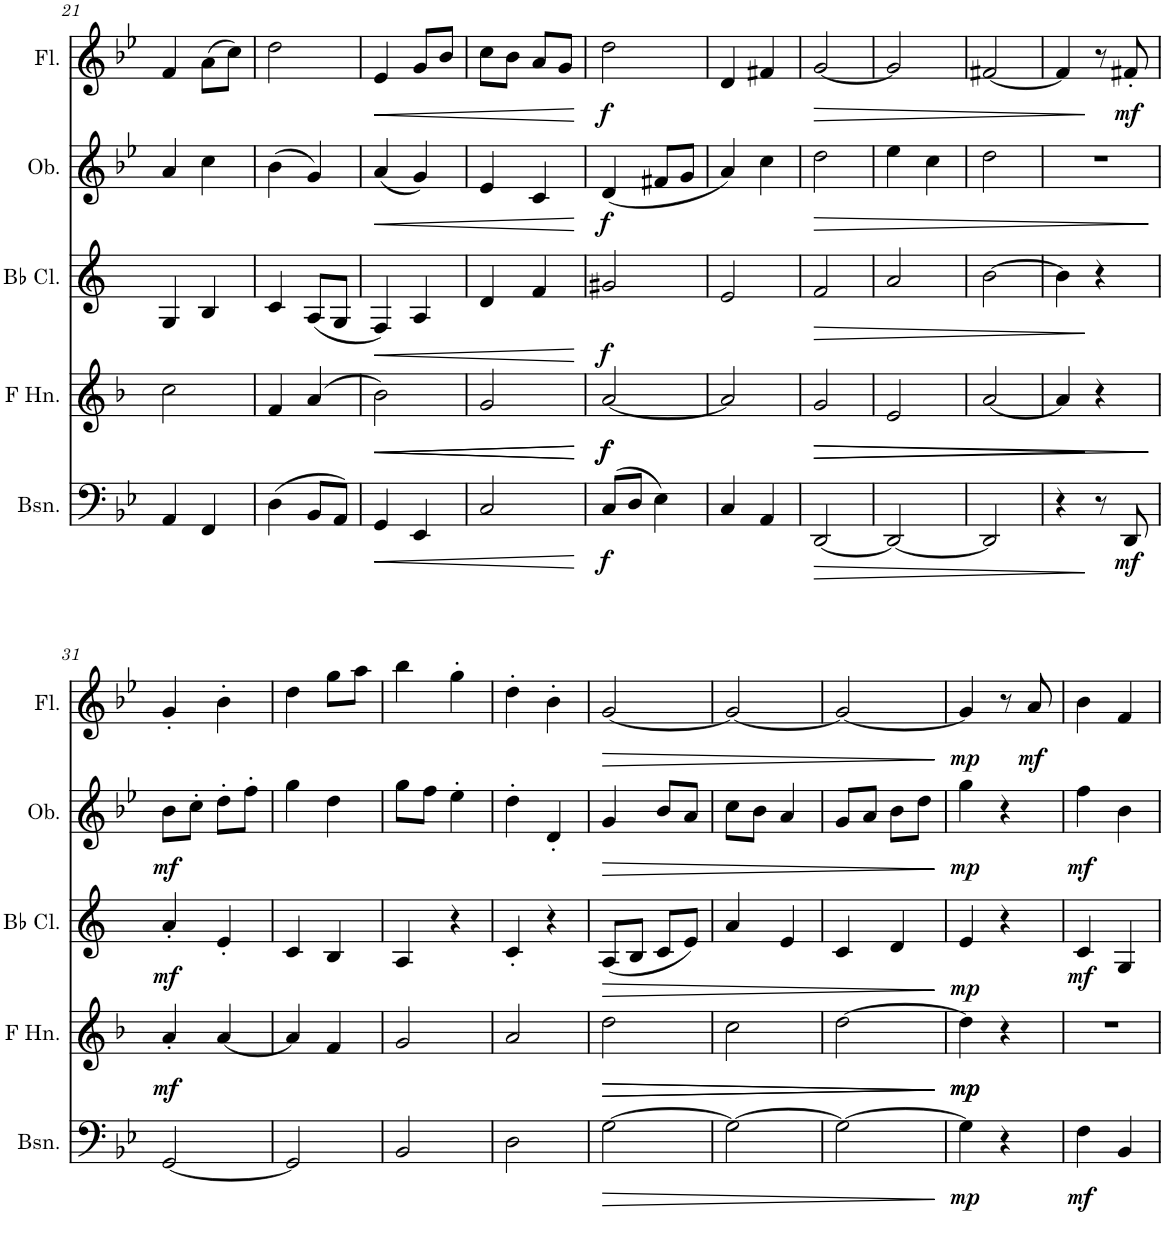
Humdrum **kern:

**kern	**dynam	**kern	**dynam	**kern	**dynam	**kern	**dynam	**kern	**dynam
*part5	*part5	*part4	*part4	*part3	*part3	*part2	*part2	*part1	*part1
*staff5	*staff5	*staff4	*staff4	*staff3	*staff3	*staff2	*staff2	*staff1	*staff1
*I"Bassoon	*	*I"Horn in F	*	*I"Bb Clarinet	*	*I"Oboe	*	*I"Flute	*
*I'Bsn.	*	*	*	*I'Bb Cl.	*	*I'Ob.	*	*I'Fl.	*
!!LO:PB:g=z
*clefF4	*	*clefG2	*	*clefG2	*	*clefG2	*	*clefG2	*
*	*	*Trd4c7	*	*Trd1c2	*	*	*	*	*
*k[b-e-]	*	*k[b-]	*	*k[]	*	*k[b-e-]	*	*k[b-e-]	*
*M2/4	*	*M2/4	*	*M2/4	*	*M2/4	*	*M2/4	*
=21	=21	=21	=21	=21	=21	=21	=21	=21	=21
4AA/	.	2cc\	.	4G/	.	4a/	.	4f/	.
4FF/	.	.	.	4B/	.	4cc\	.	(8a\L	.
.	.	.	.	.	.	.	.	8cc\J)	.
=22	=22	=22	=22	=22	=22	=22	=22	=22	=22
(4D\	.	4f/	.	4c/	.	(4b-\	.	2dd\	.
8BB-/L	.	(4a/	.	(8A/L	.	4g/)	.	.	.
8AA/J)	.	.	.	8G/J	.	.	.	.	.
=23	=23	=23	=23	=23	=23	=23	=23	=23	=23
!	!LO:HP:b	!	!LO:HP:b	!	!LO:HP:b	!	!LO:HP:b	!	!LO:HP:b
4GG/	<	2b-\)	<	4F/)	<	(4a/	<	4e-/	<
4EE-/	.	.	.	4A/	.	4g/)	.	8g/L	.
.	.	.	.	.	.	.	.	8b-/J	.
=24	=24	=24	=24	=24	=24	=24	=24	=24	=24
!	!	!	!LO:HP:b	!	!	!	!	!	!
2C/	.	2g/	<	4d/	.	4e-/	.	8cc\L	.
.	.	.	.	.	.	.	.	8b-\J	.
.	.	.	.	4f/	.	4c/	.	8a/L	.
.	.	.	.	.	.	.	.	8g/J	.
.	[	.	[ [	.	[	.	[	.	[
=25	=25	=25	=25	=25	=25	=25	=25	=25	=25
!	!LO:DY:b	!	!LO:DY:b	!	!	!	!	!	!
!	!	!	!LO:DY:n=1:b	!	!LO:DY:b	!	!LO:DY:b	!	!LO:DY:b
(8C/L	f	[2a/	f f	2g#X/	f	(4d/	f	2dd\	f
8D/J	.	.	.	.	.	.	.	.	.
4E-\)	.	.	.	.	.	8f#X/L	.	.	.
.	.	.	.	.	.	8g/J	.	.	.
=26	=26	=26	=26	=26	=26	=26	=26	=26	=26
4C/	.	2a/]	.	2e/	.	4a/)	.	4d/	.
4AA/	.	.	.	.	.	4cc\	.	4f#X/	.
=27	=27	=27	=27	=27	=27	=27	=27	=27	=27
!	!LO:HP:b	!	!LO:HP:b	!	!LO:HP:b	!	!LO:HP:b	!	!LO:HP:b
[2DD/	>	2g/	>	2f/	>	2dd\	>	[2g/	>
=28	=28	=28	=28	=28	=28	=28	=28	=28	=28
!	!	!	!LO:HP:b	!	!	!	!	!	!
2DD/_	.	2e/	>	2a/	.	4ee-\	.	2g/]	.
.	.	.	.	.	.	4cc\	.	.	.
=29	=29	=29	=29	=29	=29	=29	=29	=29	=29
2DD/]	.	[2a/	.	[2b\	.	2dd\	.	[2f#X/	.
=30	=30	=30	=30	=30	=30	=30	=30	=30	=30
4r	.	4a/]	.	4b\]	.	2r	.	4f#/]	.
8r	]	4r	]	4r	]	.	.	8r	]
!	!LO:DY:b	!	!	!	!	!	!	!	!LO:DY:b
8DD/	mf	.	.	.	.	.	.	8f#X'/	mf
.	.	.	]	.	.	.	]	.	.
!!LO:LB:g=z
=31	=31	=31	=31	=31	=31	=31	=31	=31	=31
!	!	!	!LO:DY:b	!	!LO:DY:b	!	!LO:DY:b	!	!
[2GG/	.	4a'/	mf	4a'/	mf	8b-\L	mf	4g'/	.
.	.	.	.	.	.	8cc'\J	.	.	.
.	.	[4a/	.	4e'/	.	8dd'\L	.	4b-'\	.
.	.	.	.	.	.	8ff'\J	.	.	.
=32	=32	=32	=32	=32	=32	=32	=32	=32	=32
2GG/]	.	4a/]	.	4c/	.	4gg\	.	4dd\	.
.	.	4f/	.	4B/	.	4dd\	.	8gg\L	.
.	.	.	.	.	.	.	.	8aa\J	.
=33	=33	=33	=33	=33	=33	=33	=33	=33	=33
2BB-/	.	2g/	.	4A/	.	8gg\L	.	4bb-\	.
.	.	.	.	.	.	8ff\J	.	.	.
.	.	.	.	4r	.	4ee-'\	.	4gg'\	.
=34	=34	=34	=34	=34	=34	=34	=34	=34	=34
2D\	.	2a/	.	4c'/	.	4dd'\	.	4dd'\	.
.	.	.	.	4r	.	4d'/	.	4b-'\	.
=35	=35	=35	=35	=35	=35	=35	=35	=35	=35
!	!LO:HP:b	!	!LO:HP:b	!	!LO:HP:b	!	!LO:HP:b	!	!LO:HP:b
[2G\	>	2dd\	>	(8A/L	>	4g/	>	[2g/	>
.	.	.	.	8B/J	.	.	.	.	.
.	.	.	.	8c/L	.	8b-/L	.	.	.
.	.	.	.	8e/J)	.	8a/J	.	.	.
=36	=36	=36	=36	=36	=36	=36	=36	=36	=36
!	!	!	!LO:HP:b	!	!	!	!	!	!
2G\_	.	2cc\	>	4a/	.	8cc\L	.	2g/_	.
.	.	.	.	.	.	8b-\J	.	.	.
.	.	.	.	4e/	.	4a/	.	.	.
=37	=37	=37	=37	=37	=37	=37	=37	=37	=37
2G\_	.	[2dd\	.	4c/	.	8g/L	.	2g/_	.
.	.	.	.	.	.	8a/J	.	.	.
.	.	.	.	4d/	.	8b-\L	.	.	.
.	.	.	.	.	.	8dd\J	.	.	.
.	]	.	] ]	.	]	.	]	.	]
=38	=38	=38	=38	=38	=38	=38	=38	=38	=38
!	!LO:DY:b	!	!LO:DY:b	!	!	!	!	!	!
!	!	!	!LO:DY:n=1:b	!	!LO:DY:b	!	!LO:DY:b	!	!LO:DY:b
4G\]	mp	4dd\]	mp mp	4e/	mp	4gg\	mp	4g/]	mp
4r	.	4r	.	4r	.	4r	.	8r	.
!	!	!	!	!	!	!	!	!	!LO:DY:b
.	.	.	.	.	.	.	.	8a/	mf
=39	=39	=39	=39	=39	=39	=39	=39	=39	=39
!	!LO:DY:b	!	!	!	!LO:DY:b	!	!LO:DY:b	!	!
4F\	mf	2r	.	4c/	mf	4ff\	mf	4b-\	.
4BB-/	.	.	.	4G/	.	4b-\	.	4f/	.
=	=	=	=	=	=	=	=	=	=
*-	*-	*-	*-	*-	*-	*-	*-	*-	*-
